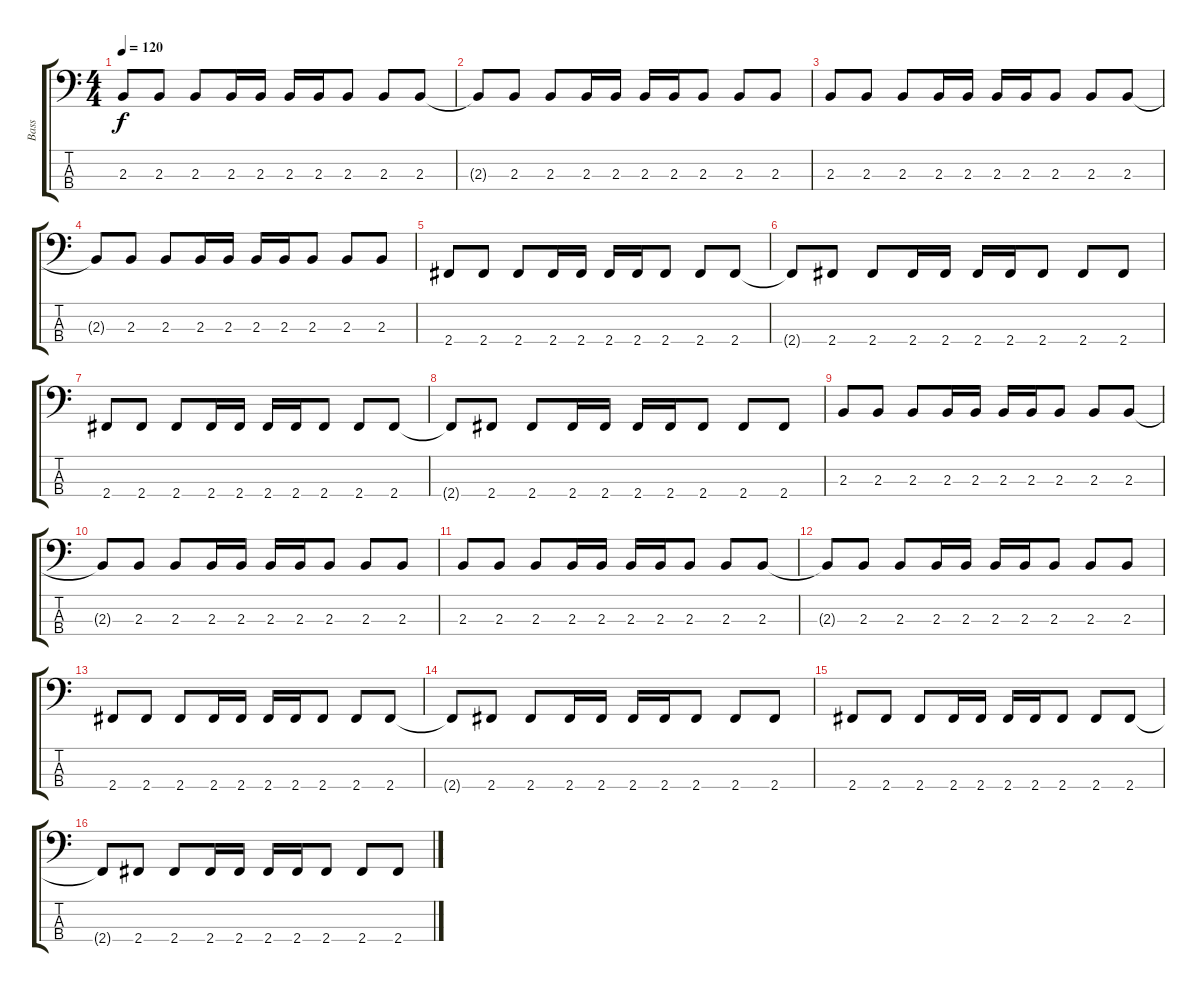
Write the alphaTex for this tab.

\track ("Bass" "Bass") {instrument electricbassfinger}
\staff {score tabs}
\tuning (G2 D2 A1 E1) {hide}
\ts (4 4)
\tempo 120
\clef f4
\ks c
2.3.8{dy f} 2.3.8 2.3.8 2.3.16 2.3.16 2.3.16 2.3.16 2.3.8 2.3.8 2.3.8 |
2.3{t}.8 2.3.8 2.3.8 2.3.16 2.3.16 2.3.16 2.3.16 2.3.8 2.3.8 2.3.8 |
2.3.8 2.3.8 2.3.8 2.3.16 2.3.16 2.3.16 2.3.16 2.3.8 2.3.8 2.3.8 |
2.3{t}.8 2.3.8 2.3.8 2.3.16 2.3.16 2.3.16 2.3.16 2.3.8 2.3.8 2.3.8 |
2.4.8 2.4.8 2.4.8 2.4.16 2.4.16 2.4.16 2.4.16 2.4.8 2.4.8 2.4.8 |
2.4{t}.8 2.4.8 2.4.8 2.4.16 2.4.16 2.4.16 2.4.16 2.4.8 2.4.8 2.4.8 |
2.4.8 2.4.8 2.4.8 2.4.16 2.4.16 2.4.16 2.4.16 2.4.8 2.4.8 2.4.8 |
2.4{t}.8 2.4.8 2.4.8 2.4.16 2.4.16 2.4.16 2.4.16 2.4.8 2.4.8 2.4.8 |
2.3.8 2.3.8 2.3.8 2.3.16 2.3.16 2.3.16 2.3.16 2.3.8 2.3.8 2.3.8 |
2.3{t}.8 2.3.8 2.3.8 2.3.16 2.3.16 2.3.16 2.3.16 2.3.8 2.3.8 2.3.8 |
2.3.8 2.3.8 2.3.8 2.3.16 2.3.16 2.3.16 2.3.16 2.3.8 2.3.8 2.3.8 |
2.3{t}.8 2.3.8 2.3.8 2.3.16 2.3.16 2.3.16 2.3.16 2.3.8 2.3.8 2.3.8 |
2.4.8 2.4.8 2.4.8 2.4.16 2.4.16 2.4.16 2.4.16 2.4.8 2.4.8 2.4.8 |
2.4{t}.8 2.4.8 2.4.8 2.4.16 2.4.16 2.4.16 2.4.16 2.4.8 2.4.8 2.4.8 |
2.4.8 2.4.8 2.4.8 2.4.16 2.4.16 2.4.16 2.4.16 2.4.8 2.4.8 2.4.8 |
2.4{t}.8 2.4.8 2.4.8 2.4.16 2.4.16 2.4.16 2.4.16 2.4.8 2.4.8 2.4.8
